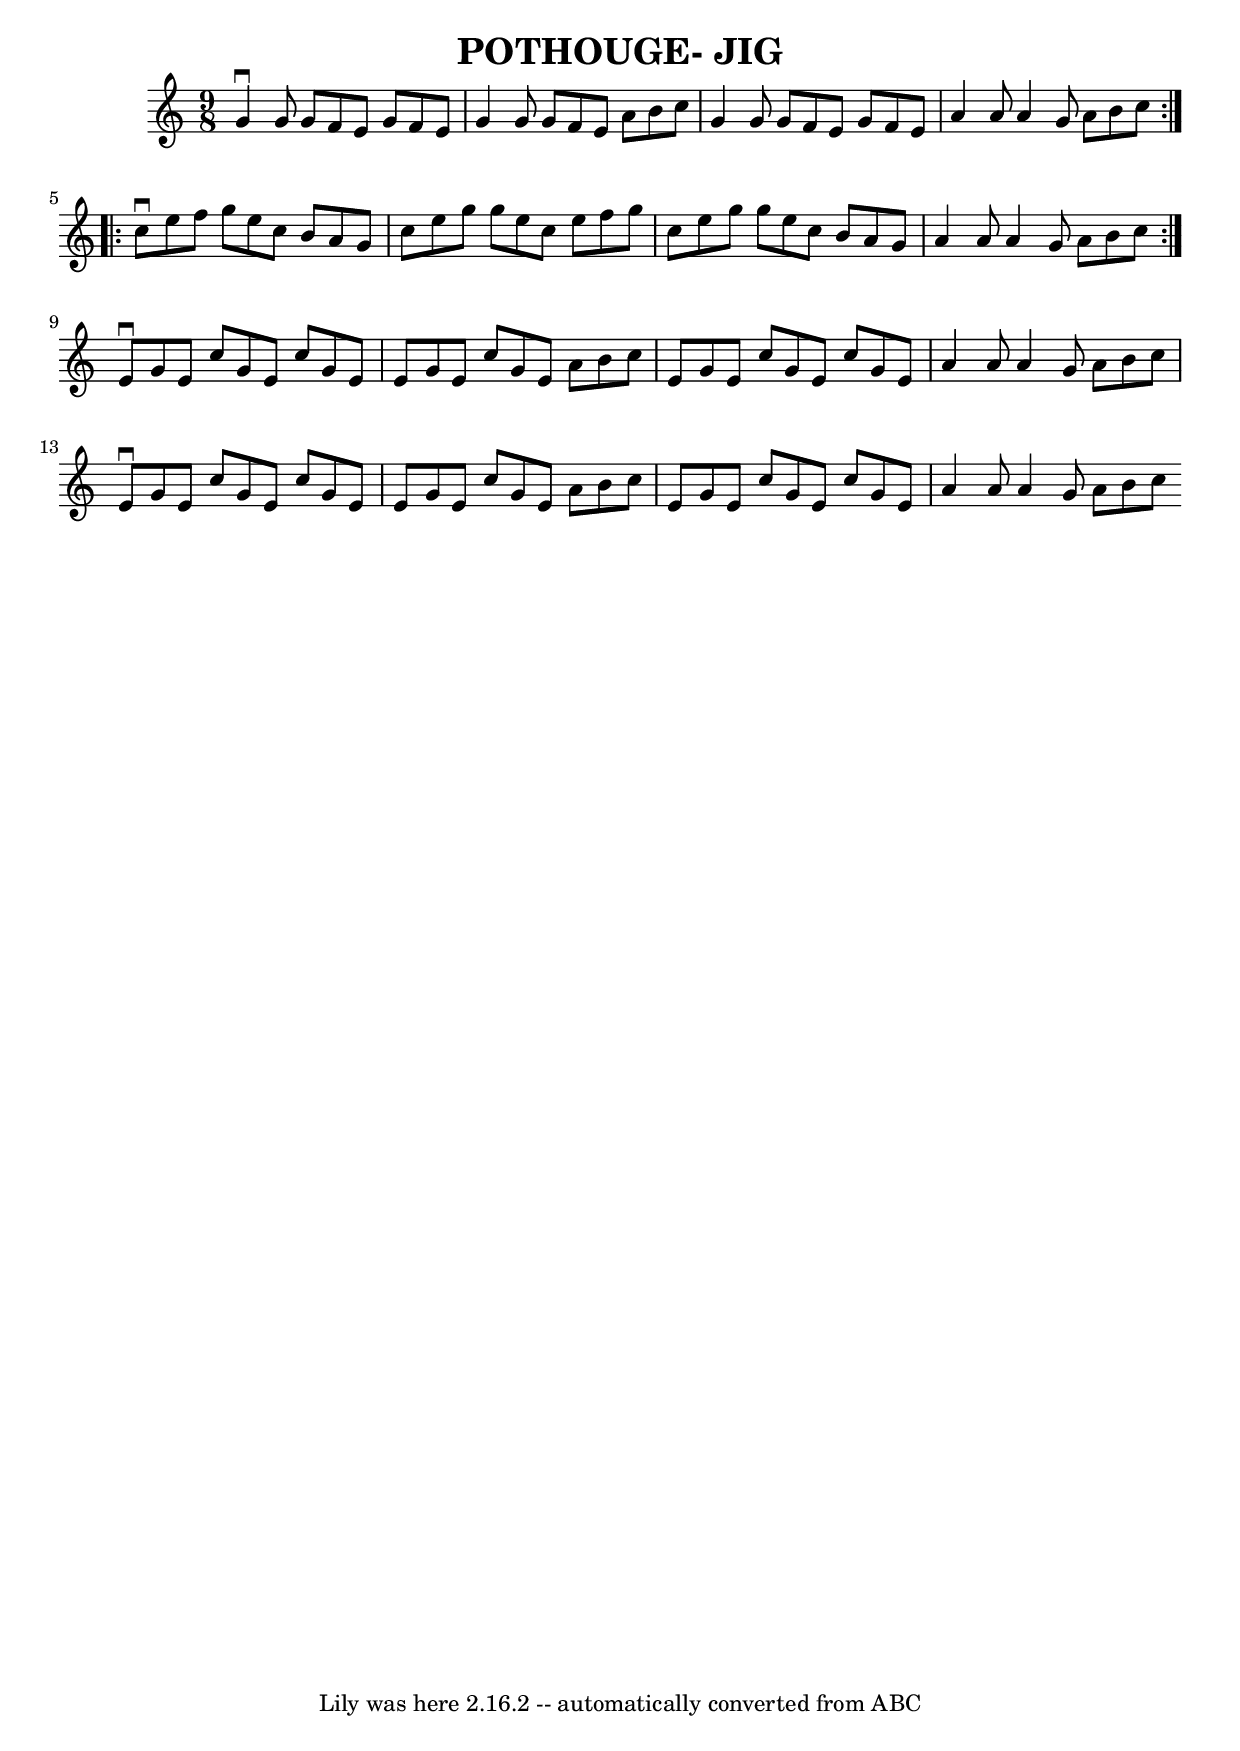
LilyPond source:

\version "2.16.2"
\include "Mammoth.ily"
\header {
  %% book = "Ryan's Mammoth Collection of Fiddle Tunes"
  crossRefNumber = "1"
  footnotes = ""
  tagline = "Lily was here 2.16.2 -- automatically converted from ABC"
  title = "POTHOUGE- JIG"

}
voicedefault =  {



  \repeat volta 2 {

    \time 9/8 
    \key c \major
    g'4^\downbow g'8 g'8 f'8 e'8 g'8 f'8 e'8     |
    g'4 g'8 g'8 f'8 e'8 a'8 b'8 c''8   |
    g'4 g'8 g'8 f'8 e'8 g'8 f'8 e'8    |
    
    a'4 a'8 a'4 g'8 a'8 b'8 c''8    
  }     
  \repeat volta 2 {
    c''8^\downbow e''8 f''8 g''8 e''8 c''8 b'8 a'8 g'8      |
    c''8 e''8 g''8 g''8 e''8 c''8 e''8 f''8 g''8 c''8 e''8 g''8 g''8 e''8 c''8 b'8 a'8 g'8      |
    a'4 a'8 a'4 g'8 a'8 b'8 c''8       } e'8^\downbow g'8 e'8 c''8 g'8 e'8 c''8 g'8 e'8     |
  e'8 g'8 e'8 c''8 g'8 e'8 a'8 b'8 c''8     |
  e'8 g'8 e'8 c''8 g'8 e'8 c''8 g'8 e'8     |
  a'4 a'8 a'4 g'8 a'8 b'8 c''8         |
  e'8^\downbow g'8 e'8 c''8 g'8 e'8 c''8 g'8 e'8     |
  e'8 g'8 e'8 c''8 g'8 e'8 a'8 b'8 c''8     |
  e'8 g'8 e'8 c''8 g'8 e'8 c''8 g'8 e'8     |
  a'4 a'8 a'4 g'8 a'8 b'8 c''8    \bar " |."   

}

\score{
  <<

    \context Staff="default"
    {
      \voicedefault 
      
    }

  >>
  \layout {
    
  }
  \midi {
  }

}
